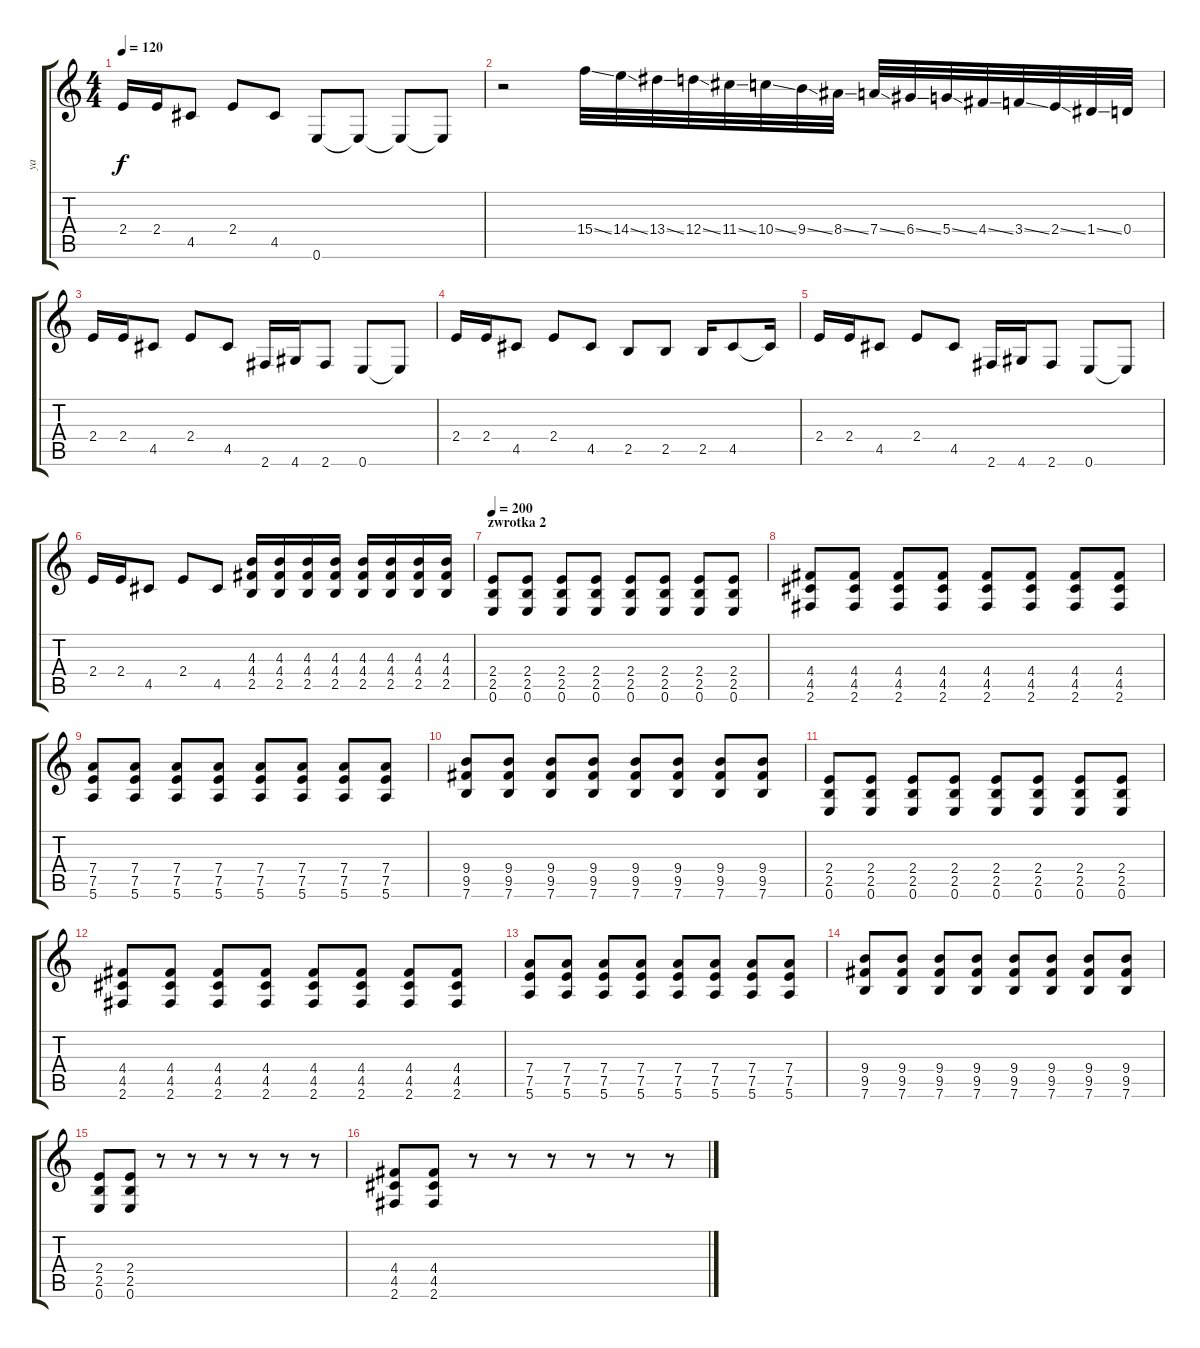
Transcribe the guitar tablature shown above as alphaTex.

\track ("ya" "ya") {instrument overdrivenguitar}
\staff {score tabs}
\tuning (E4 B3 G3 D3 A2 E2) {hide}
\ts (4 4)
\tempo 120
\clef g2
\ks c
2.4.16{dy f} 2.4.16 4.5.8 2.4.8 4.5.8 0.6.8 0.6{t}.8 0.6{t}.8 0.6{t}.8 |
r.2 15.4{ss}.32 14.4{ss}.32 13.4{ss}.32 12.4{ss}.32 11.4{ss}.32 10.4{ss}.32 9.4{ss}.32 8.4{ss}.32 7.4{ss}.32 6.4{ss}.32 5.4{ss}.32 4.4{ss}.32 3.4{ss}.32 2.4{ss}.32 1.4{ss}.32 0.4.32 |
2.4.16 2.4.16 4.5.8 2.4.8 4.5.8 2.6.16 4.6.16 2.6.8 0.6.8 0.6{t}.8 |
2.4.16 2.4.16 4.5.8 2.4.8 4.5.8 2.5.8 2.5.8 2.5.16 4.5.8 4.5{t}.16 |
2.4.16 2.4.16 4.5.8 2.4.8 4.5.8 2.6.16 4.6.16 2.6.8 0.6.8 0.6{t}.8 |
2.4.16 2.4.16 4.5.8 2.4.8 4.5.8 (4.3 4.4 2.5).16 (4.3 4.4 2.5).16 (4.3 4.4 2.5).16 (4.3 4.4 2.5).16 (4.3 4.4 2.5).16 (4.3 4.4 2.5).16 (4.3 4.4 2.5).16 (4.3 4.4 2.5).16 |
\section ("" "zwrotka 2")
\tempo 200
(2.4 2.5 0.6).8 (2.4 2.5 0.6).8 (2.4 2.5 0.6).8 (2.4 2.5 0.6).8 (2.4 2.5 0.6).8 (2.4 2.5 0.6).8 (2.4 2.5 0.6).8 (2.4 2.5 0.6).8 |
(4.4 4.5 2.6).8 (4.4 4.5 2.6).8 (4.4 4.5 2.6).8 (4.4 4.5 2.6).8 (4.4 4.5 2.6).8 (4.4 4.5 2.6).8 (4.4 4.5 2.6).8 (4.4 4.5 2.6).8 |
(7.4 7.5 5.6).8 (7.4 7.5 5.6).8 (7.4 7.5 5.6).8 (7.4 7.5 5.6).8 (7.4 7.5 5.6).8 (7.4 7.5 5.6).8 (7.4 7.5 5.6).8 (7.4 7.5 5.6).8 |
(9.4 9.5 7.6).8 (9.4 9.5 7.6).8 (9.4 9.5 7.6).8 (9.4 9.5 7.6).8 (9.4 9.5 7.6).8 (9.4 9.5 7.6).8 (9.4 9.5 7.6).8 (9.4 9.5 7.6).8 |
(2.4 2.5 0.6).8 (2.4 2.5 0.6).8 (2.4 2.5 0.6).8 (2.4 2.5 0.6).8 (2.4 2.5 0.6).8 (2.4 2.5 0.6).8 (2.4 2.5 0.6).8 (2.4 2.5 0.6).8 |
(4.4 4.5 2.6).8 (4.4 4.5 2.6).8 (4.4 4.5 2.6).8 (4.4 4.5 2.6).8 (4.4 4.5 2.6).8 (4.4 4.5 2.6).8 (4.4 4.5 2.6).8 (4.4 4.5 2.6).8 |
(7.4 7.5 5.6).8 (7.4 7.5 5.6).8 (7.4 7.5 5.6).8 (7.4 7.5 5.6).8 (7.4 7.5 5.6).8 (7.4 7.5 5.6).8 (7.4 7.5 5.6).8 (7.4 7.5 5.6).8 |
(9.4 9.5 7.6).8 (9.4 9.5 7.6).8 (9.4 9.5 7.6).8 (9.4 9.5 7.6).8 (9.4 9.5 7.6).8 (9.4 9.5 7.6).8 (9.4 9.5 7.6).8 (9.4 9.5 7.6).8 |
(2.4 2.5 0.6).8 (2.4 2.5 0.6).8 r.8 r.8 r.8 r.8 r.8 r.8 |
(4.4 4.5 2.6).8 (4.4 4.5 2.6).8 r.8 r.8 r.8 r.8 r.8 r.8
